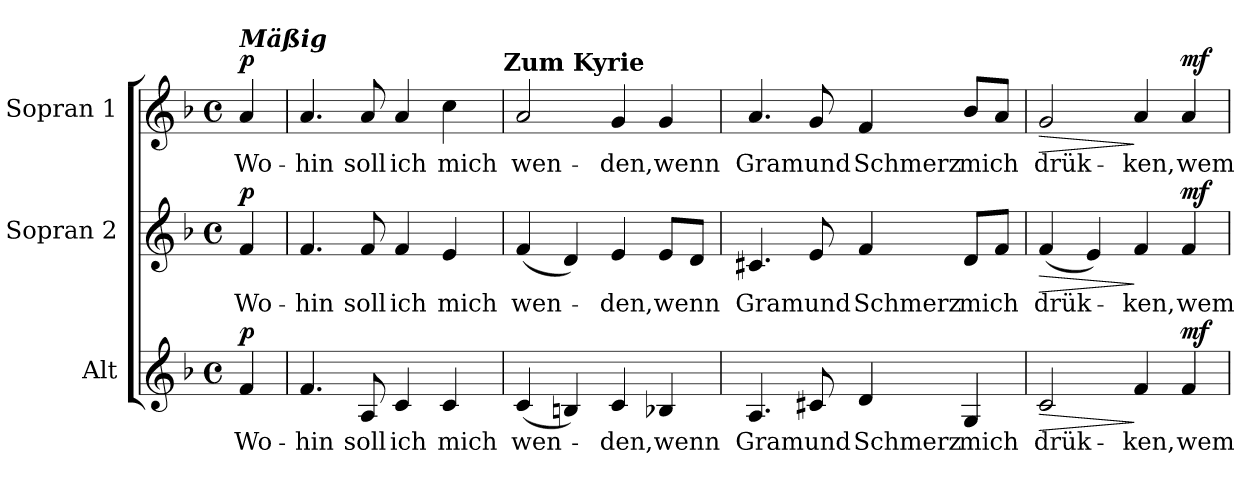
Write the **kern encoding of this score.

**kern	**text	**dynam	**kern	**text	**dynam	**kern	**text	**dynam
*part3	*part3	*part3	*part2	*part2	*part2	*part1	*part1	*part1
*staff3	*staff3	*staff3	*staff2	*staff2	*staff2	*staff1	*staff1	*staff1
*I"Alt	*	*	*I"Sopran 2	*	*	*I"Sopran 1	*	*
*clefG2	*	*	*clefG2	*	*	*clefG2	*	*
*k[b-]	*	*	*k[b-]	*	*	*k[b-]	*	*
*F:	*	*	*F:	*	*	*F:	*	*
*M4/4	*	*	*M4/4	*	*	*M4/4	*	*
*met(c)	*	*	*met(c)	*	*	*met(c)	*	*
=	=	=	=	=	=	=	=	=
!	!	!	!	!	!	!LO:TX:a:Bi:t=Mäßig	!	!
!	!LO:LY:b	!LO:DY:a	!	!LO:LY:b	!LO:DY:a	!	!LO:LY:b	!LO:DY:a
4f/	Wo-	p	4f/	Wo-	p	4a/	Wo-	p
=1	=1	=1	=1	=1	=1	=1	=1	=1
!	!LO:LY:b	!	!	!LO:LY:b	!	!	!LO:LY:b	!
4.f/	-hin	.	4.f/	-hin	.	4.a/	-hin	.
!	!LO:LY:b	!	!	!LO:LY:b	!	!	!LO:LY:b	!
8A/	soll	.	8f/	soll	.	8a/	soll	.
!	!LO:LY:b	!	!	!LO:LY:b	!	!	!LO:LY:b	!
4c/	ich	.	4f/	ich	.	4a/	ich	.
!	!LO:LY:b	!	!	!LO:LY:b	!	!	!LO:LY:b	!
4c/	mich	.	4e/	mich	.	4cc\	mich	.
32ryy	.	.	32ryy	.	.	32ryy	.	.
!	!	!	!	!	!	!LO:TX:a:B:t=Zum Kyrie	!	!
=2	=2	=2	=2	=2	=2	=2	=2	=2
!	!LO:LY:b	!	!	!LO:LY:b	!	!	!LO:LY:b	!
(<4c/	wen-	.	(<4f/	wen-	.	2a/	wen-	.
4Bn/)	.	.	4d/)	.	.	.	.	.
!	!LO:LY:b	!	!	!LO:LY:b	!	!	!LO:LY:b	!
4c/	-den,	.	4e/	-den,	.	4g/	-den,	.
!	!LO:LY:b	!	!	!LO:LY:b	!	!	!LO:LY:b	!
4B-X/	wenn	.	8e/L	wenn	.	4g/	wenn	.
.	.	.	8d/J	.	.	.	.	.
=3	=3	=3	=3	=3	=3	=3	=3	=3
!	!LO:LY:b	!	!	!LO:LY:b	!	!	!LO:LY:b	!
4.A/	Gram	.	4.c#X/	Gram	.	4.a/	Gram	.
!	!LO:LY:b	!	!	!LO:LY:b	!	!	!LO:LY:b	!
8c#X/	und	.	8e/	und	.	8g/	und	.
!	!LO:LY:b	!	!	!LO:LY:b	!	!	!LO:LY:b	!
4d/	Schmerz	.	4f/	Schmerz	.	4f/	Schmerz	.
!	!LO:LY:b	!	!	!LO:LY:b	!	!	!LO:LY:b	!
4G/	mich	.	8d/L	mich	.	8b-/L	mich	.
.	.	.	8f/J	.	.	8a/J	.	.
!!LO:LB:g=z
=4	=4	=4	=4	=4	=4	=4	=4	=4
!	!LO:LY:b	!LO:HP:b	!	!LO:LY:b	!LO:HP:b	!	!LO:LY:b	!LO:HP:b
2c/	drük-	>	(<4f/	drük-	>	2g/	drük-	>
.	.	.	4e/)	.	.	.	.	.
!	!LO:LY:b	!	!	!LO:LY:b	!	!	!LO:LY:b	!
4f/	-ken,	]	4f/	-ken,	]	4a/	-ken,	]
!	!LO:LY:b	!LO:DY:a	!	!LO:LY:b	!LO:DY:a	!	!LO:LY:b	!LO:DY:a
4f/	wem	mf	4f/	wem	mf	4a/	wem	mf
=	=	=	=	=	=	=	=	=
*-	*-	*-	*-	*-	*-	*-	*-	*-
